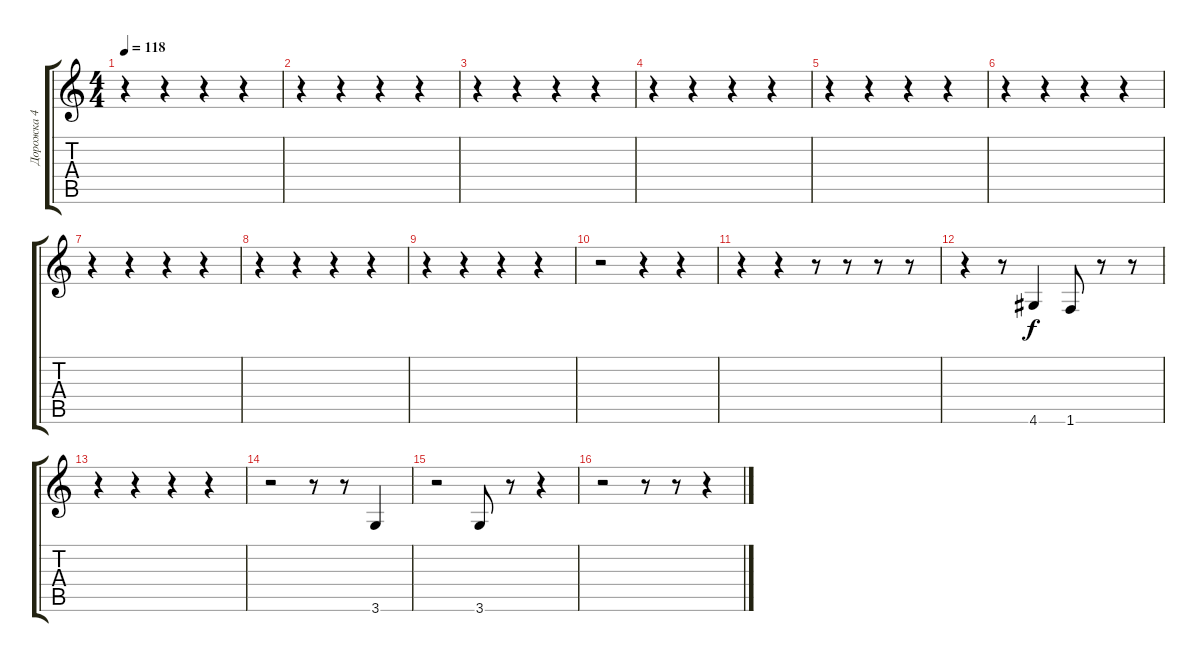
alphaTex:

\track ("Дорожка 4" "Дорожка 4") {instrument electricbassfinger}
\staff {score tabs}
\tuning (E4 B3 G3 D3 A2 E2) {hide}
\ts (4 4)
\tempo 118
\clef g2
\ks c
r.4{dy f} r.4 r.4 r.4 |
r.4{instrument electricbassfinger} r.4 r.4 r.4 |
r.4 r.4 r.4 r.4 |
r.4 r.4 r.4 r.4 |
r.4 r.4 r.4 r.4 |
r.4{instrument electricbassfinger} r.4 r.4 r.4 |
r.4 r.4 r.4 r.4 |
r.4 r.4 r.4 r.4 |
r.4 r.4 r.4 r.4 |
r.2 r.4 r.4 |
r.4 r.4 r.8 r.8 r.8 r.8 |
r.4 r.8 4.6.4 1.6.8 r.8 r.8 |
r.4 r.4 r.4 r.4 |
r.2 r.8 r.8 3.6.4 |
r.2 3.6.8 r.8 r.4 |
r.2 r.8 r.8 r.4
